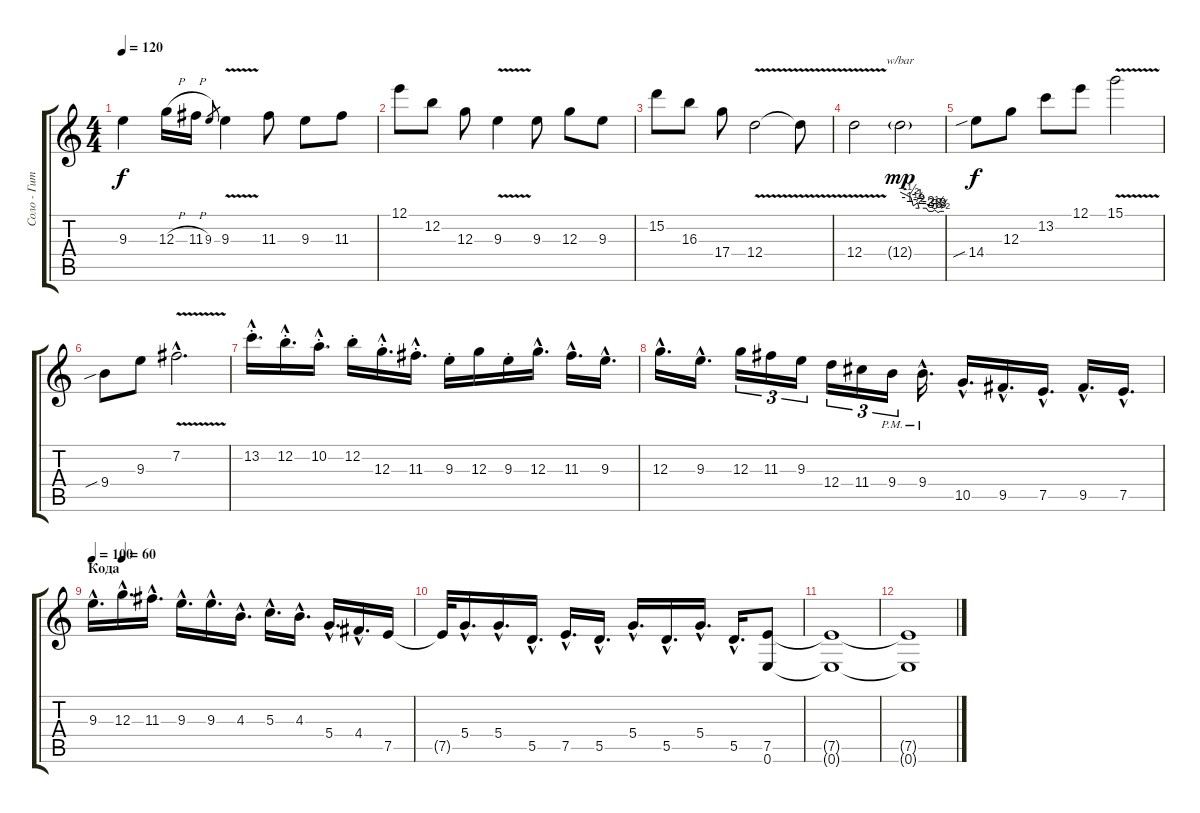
\track ("Соло - Гитара 1" "Соло - Гит") {instrument distortionguitar}
\staff {score tabs}
\tuning (E4 B3 G3 D3 A2 E2) {hide}
\ts (4 4)
\tempo 120
\clef g2
\ks c
9.3.4{dy f} 12.3{h}.16 11.3{h}.16 9.3.8{gr} 9.3{v}.4 11.3.8 9.3.8 11.3.8 |
12.1.8 12.2.8 12.3.8 9.3{v}.4 9.3.8 12.3.8 9.3.8 |
15.2.8 16.3.8 17.4.8 12.4{v}.2 12.4{t}.8 |
12.4{v}.2 12.4{g}.2{tbe (custom default 0 0 15 -2 18 -6 24 -4 26 -8 36 -8 39 -12 45 -12 47 -10 50 -12 52 -14 55 -12 60 -12) dy mp} |
14.4{sib}.8{dy f} 12.3.8 13.2.8 12.1.8 15.1{v}.2 |
9.4{sib}.8 9.3.8 7.2{v hac}.2{d} |
13.2{hac st}.16{d} 12.2{hac st}.16{d} 10.2{hac st}.16{d} 12.2{st}.16 12.3{hac st}.16{d} 11.3{hac st}.16{d} 9.3{st}.16 12.3.16 9.3{st}.16 12.3{hac}.16{d} 11.3{hac}.16{d} 9.3{hac}.16{d} |
12.3{hac}.16{d} 9.3{hac}.16{d} 12.3.16{tu (3 2)} 11.3.16{tu (3 2)} 9.3.16{tu (3 2)} 12.4.16{tu (3 2)} 11.4.16{tu (3 2)} 9.4{pm}.16{tu (3 2)} 9.4{hac pm}.16{d} 10.5{hac}.16{d} 9.5{hac}.16{d} 7.5{hac}.16{d} 9.5{hac}.16{d} 7.5{hac}.16{d} |
\section ("" "Кода")
\tempo 100
\tempo (60 0.09375)
9.3{hac}.16{d} 12.3{hac}.16{d} 11.3{hac}.16{d} 9.3{hac}.16{d} 9.3{hac}.16{d} 4.3{hac}.16{d} 5.3{hac}.16{d} 4.3{hac}.16{d} 5.4{hac}.16{d} 4.4{hac}.16{d} 7.5.16 |
7.5{t}.32 5.4{hac}.16{d} 5.4{hac}.16{d} 5.5{hac}.16{d} 7.5{hac}.16{d} 5.5{hac}.16{d} 5.4{hac}.16{d} 5.5{hac}.16{d} 5.4{hac}.16{d} 5.5{hac}.16{d} (7.5 0.6).8 |
(7.5{t} 0.6{t}).1 |
(7.5{t} 0.6{t}).1
